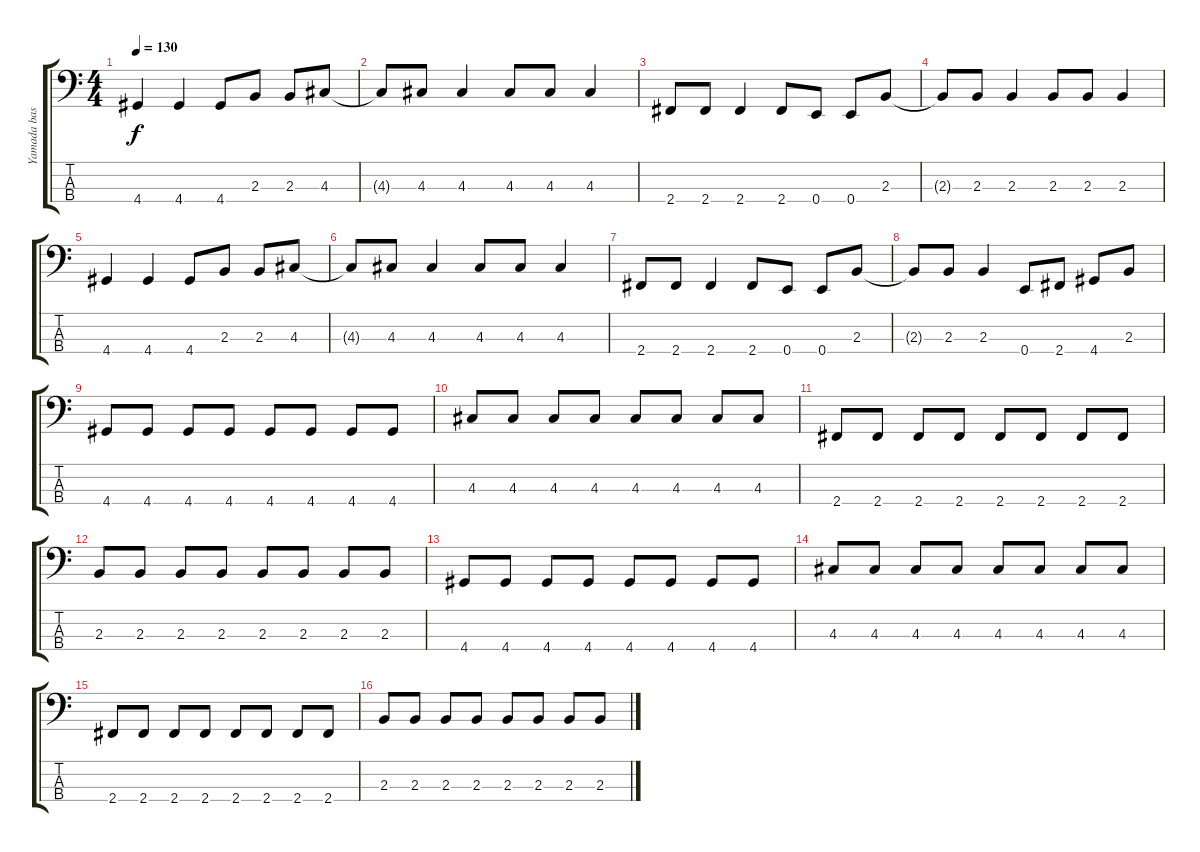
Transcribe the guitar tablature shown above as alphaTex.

\track ("Yamada bass" "Yamada bas") {instrument electricbasspick}
\staff {score tabs}
\tuning (G2 D2 A1 E1) {hide}
\ts (4 4)
\tempo 130
\clef f4
\ks c
4.4.4{dy f} 4.4.4 4.4.8 2.3.8 2.3.8 4.3.8 |
4.3{t}.8 4.3.8 4.3.4 4.3.8 4.3.8 4.3.4 |
2.4.8 2.4.8 2.4.4 2.4.8 0.4.8 0.4.8 2.3.8 |
2.3{t}.8 2.3.8 2.3.4 2.3.8 2.3.8 2.3.4 |
4.4.4 4.4.4 4.4.8 2.3.8 2.3.8 4.3.8 |
4.3{t}.8 4.3.8 4.3.4 4.3.8 4.3.8 4.3.4 |
2.4.8 2.4.8 2.4.4 2.4.8 0.4.8 0.4.8 2.3.8 |
2.3{t}.8 2.3.8 2.3.4 0.4.8 2.4.8 4.4.8 2.3.8 |
4.4.8 4.4.8 4.4.8 4.4.8 4.4.8 4.4.8 4.4.8 4.4.8 |
4.3.8 4.3.8 4.3.8 4.3.8 4.3.8 4.3.8 4.3.8 4.3.8 |
2.4.8 2.4.8 2.4.8 2.4.8 2.4.8 2.4.8 2.4.8 2.4.8 |
2.3.8 2.3.8 2.3.8 2.3.8 2.3.8 2.3.8 2.3.8 2.3.8 |
4.4.8 4.4.8 4.4.8 4.4.8 4.4.8 4.4.8 4.4.8 4.4.8 |
4.3.8 4.3.8 4.3.8 4.3.8 4.3.8 4.3.8 4.3.8 4.3.8 |
2.4.8 2.4.8 2.4.8 2.4.8 2.4.8 2.4.8 2.4.8 2.4.8 |
2.3.8 2.3.8 2.3.8 2.3.8 2.3.8 2.3.8 2.3.8 2.3.8
